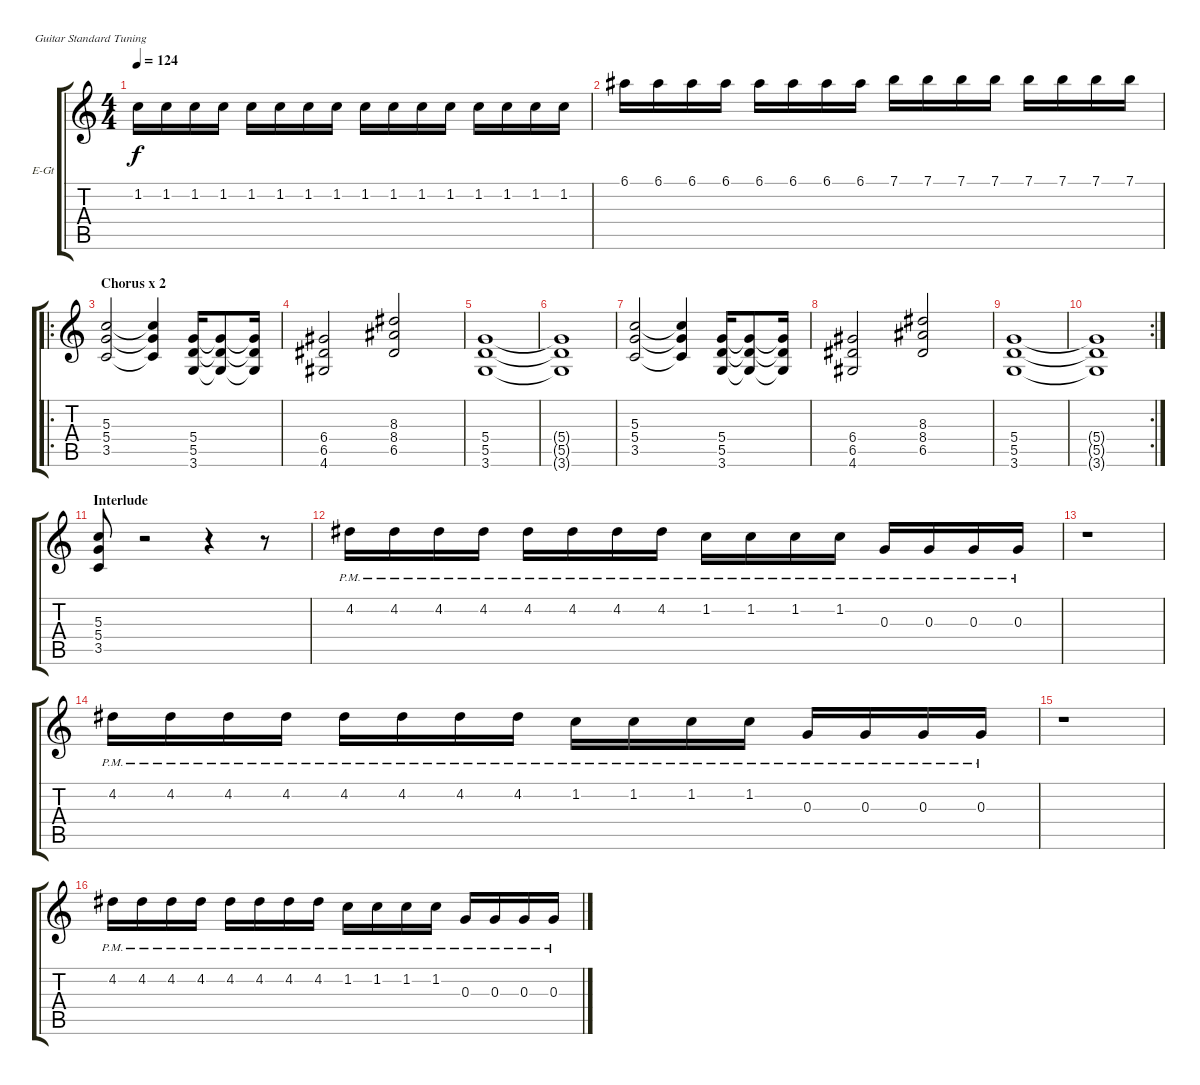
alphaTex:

\bracketExtendMode groupsimilarinstruments
\firstSystemTrackNameOrientation horizontal
\otherSystemsTrackNameOrientation horizontal
\track ("Jhon (guit. muted)" "E-Gt") {instrument electricguitarmuted}
\staff {score tabs}
\tuning (E4 B3 G3 D3 A2 E2)
\ts (4 4)
\tempo 124
\clef g2
\ks c
1.2.16{dy f} 1.2.16 1.2.16 1.2.16 1.2.16 1.2.16 1.2.16 1.2.16 1.2.16 1.2.16 1.2.16 1.2.16 1.2.16 1.2.16 1.2.16 1.2.16 |
6.1.16 6.1.16 6.1.16 6.1.16 6.1.16 6.1.16 6.1.16 6.1.16 7.1.16 7.1.16 7.1.16 7.1.16 7.1.16 7.1.16 7.1.16 7.1.16 |
\ro
\section ("" "Chorus x 2")
(5.3 5.4 3.5).2 (5.3{t} 5.4{t} 3.5{t}).4 (5.4 5.5 3.6).16 (5.4{t} 5.5{t} 3.6{t}).8 (5.4{t} 5.5{t} 3.6{t}).16 |
(6.4 6.5 4.6).2 (8.3 8.4 6.5).2 |
(5.4 5.5 3.6).1 |
(5.4{t} 5.5{t} 3.6{t}).1 |
(5.3 5.4 3.5).2 (5.3{t} 5.4{t} 3.5{t}).4 (5.4 5.5 3.6).16 (5.4{t} 5.5{t} 3.6{t}).8 (5.4{t} 5.5{t} 3.6{t}).16 |
(6.5 4.6 6.4).2 (8.3 8.4 6.5).2 |
(5.4 5.5 3.6).1 |
\rc 2
(5.4{t} 5.5{t} 3.6{t}).1 |
\section ("" "Interlude")
(5.3 5.4 3.5).8 r.2 r.4 r.8 |
4.2{pm}.16 4.2{pm}.16 4.2{pm}.16 4.2{pm}.16 4.2{pm}.16 4.2{pm}.16 4.2{pm}.16 4.2{pm}.16 1.2{pm}.16 1.2{pm}.16 1.2{pm}.16 1.2{pm}.16 0.3{pm}.16 0.3{pm}.16 0.3{pm}.16 0.3{pm}.16 |
r.1 |
4.2{pm}.16 4.2{pm}.16 4.2{pm}.16 4.2{pm}.16 4.2{pm}.16 4.2{pm}.16 4.2{pm}.16 4.2{pm}.16 1.2{pm}.16 1.2{pm}.16 1.2{pm}.16 1.2{pm}.16 0.3{pm}.16 0.3{pm}.16 0.3{pm}.16 0.3{pm}.16 |
r.1 |
4.2{pm}.16 4.2{pm}.16 4.2{pm}.16 4.2{pm}.16 4.2{pm}.16 4.2{pm}.16 4.2{pm}.16 4.2{pm}.16 1.2{pm}.16 1.2{pm}.16 1.2{pm}.16 1.2{pm}.16 0.3{pm}.16 0.3{pm}.16 0.3{pm}.16 0.3{pm}.16
